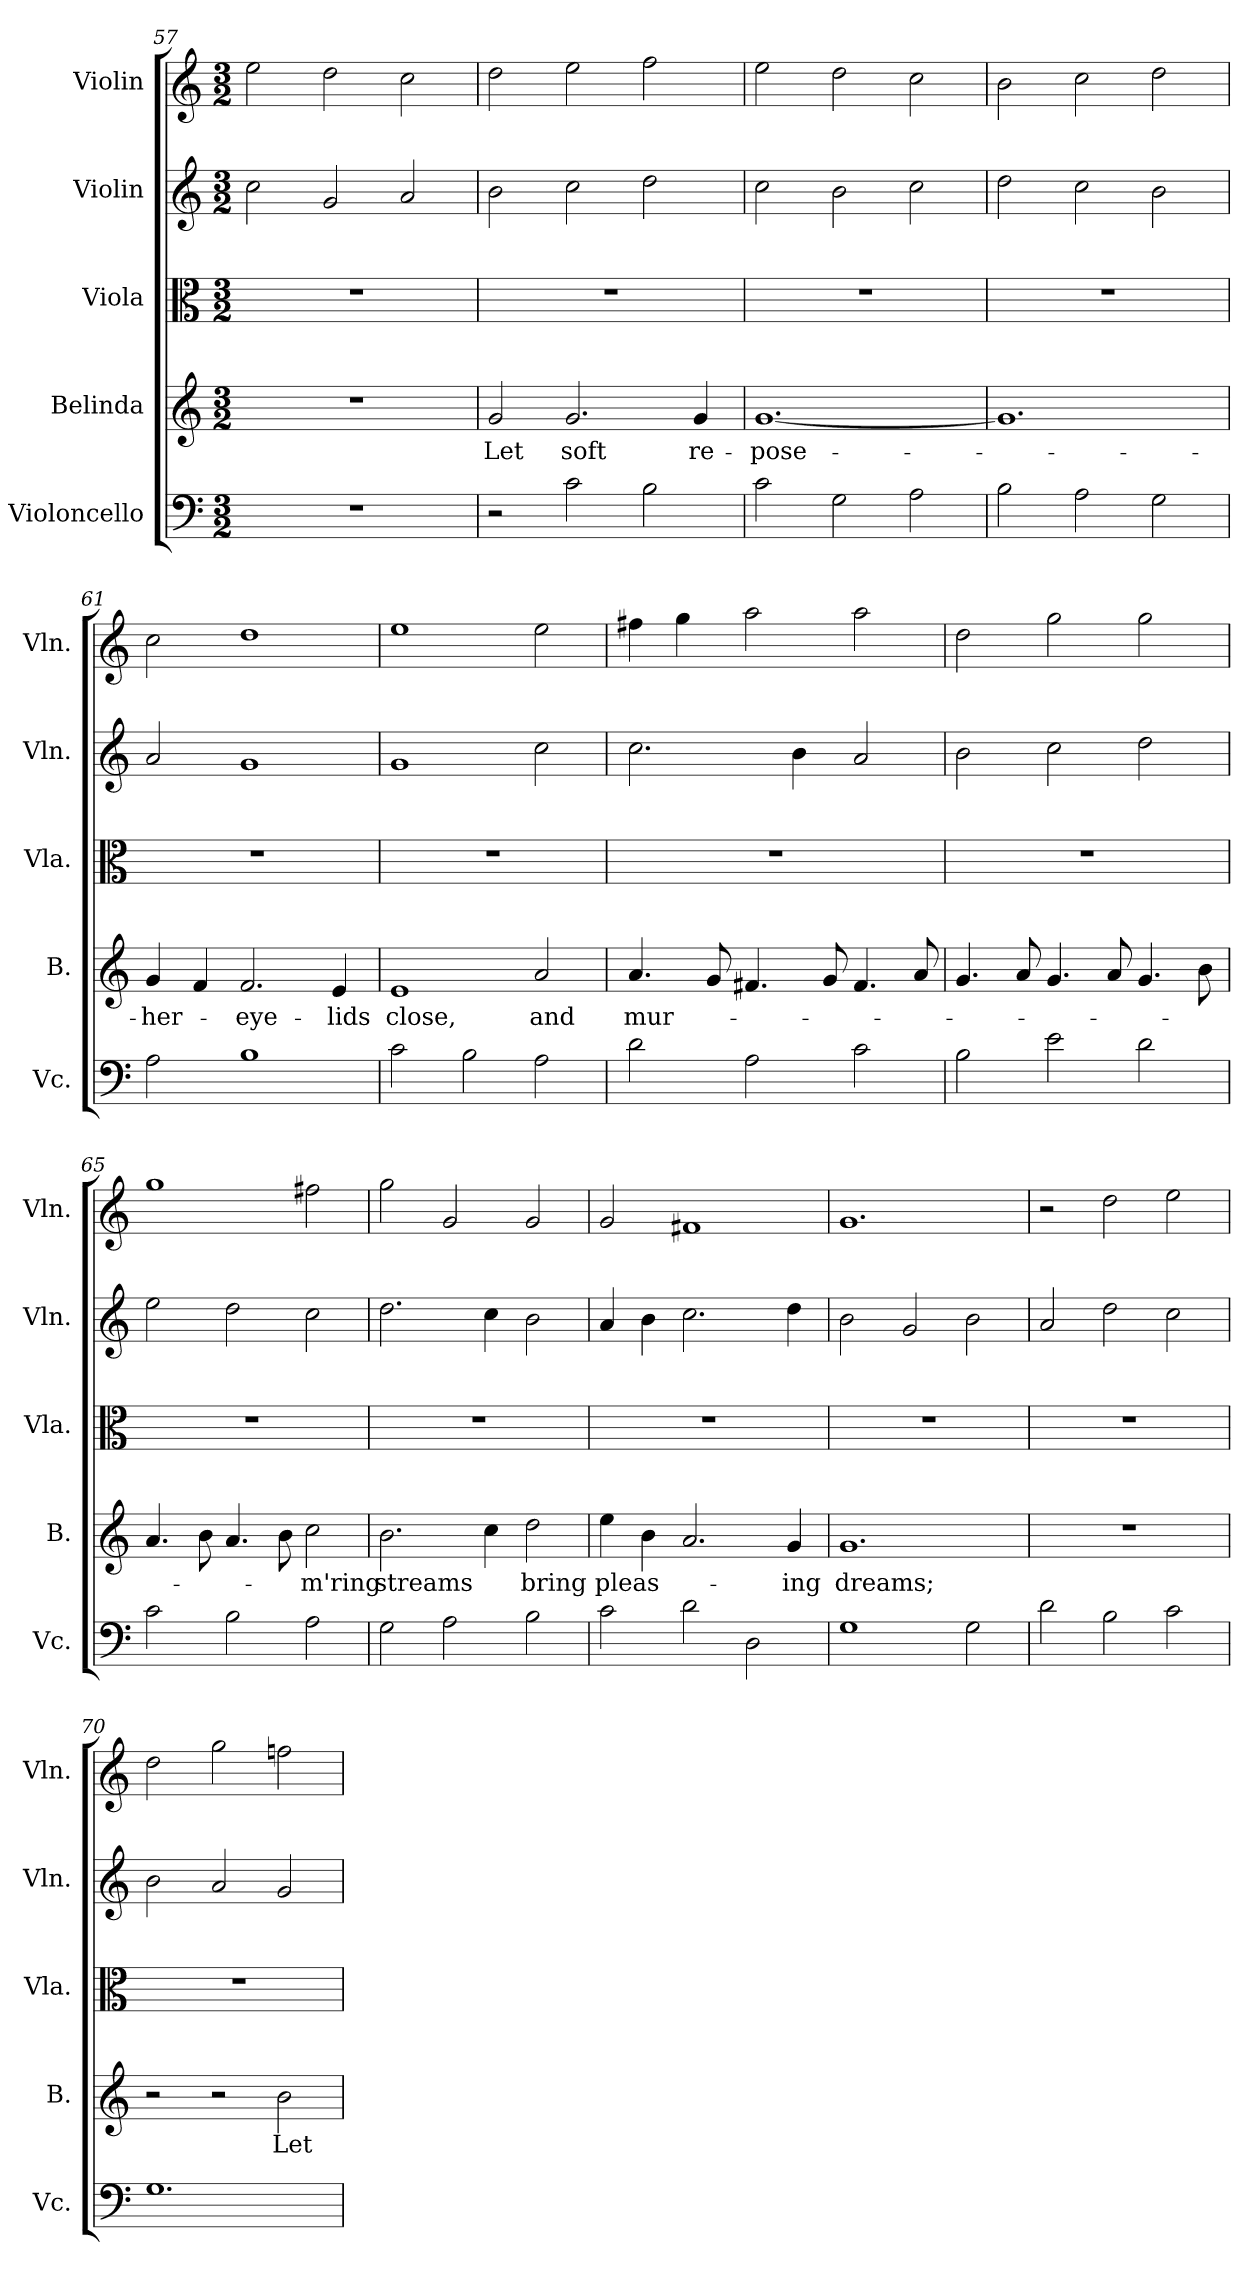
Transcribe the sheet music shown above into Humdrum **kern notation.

**kern	**kern	**text	**kern	**kern	**kern
*part5	*part4	*part4	*part3	*part2	*part1
*staff5	*staff4	*staff4	*staff3	*staff2	*staff1
*I"Violoncello	*I"Belinda	*	*I"Viola	*I"Violin	*I"Violin
*I'Vc.	*I'B.	*	*I'Vla.	*I'Vln.	*I'Vln.
*clefF4	*clefG2	*	*clefC3	*clefG2	*clefG2
*k[]	*k[]	*	*k[]	*k[]	*k[]
*M3/2	*M3/2	*	*M3/2	*M3/2	*M3/2
=57	=57	=57	=57	=57	=57
1.r	1.r	.	1.r	2cc\	2ee\
.	.	.	.	2g/	2dd\
.	.	.	.	2a/	2cc\
=58	=58	=58	=58	=58	=58
!	!	!LO:LY:b	!	!	!
2r	2g/	Let	1.r	2b\	2dd\
!	!	!LO:LY:b	!	!	!
2c\	2.g/	soft	.	2cc\	2ee\
2B\	.	.	.	2dd\	2ff\
!	!	!LO:LY:b	!	!	!
.	4g/	re-	.	.	.
=59	=59	=59	=59	=59	=59
!	!	!LO:LY:b	!	!	!
2c\	[1.g	-pose-	1.r	2cc\	2ee\
2G\	.	.	.	2b\	2dd\
2A\	.	.	.	2cc\	2cc\
=60	=60	=60	=60	=60	=60
2B\	1.g]	.	1.r	2dd\	2b\
2A\	.	.	.	2cc\	2cc\
2G\	.	.	.	2b\	2dd\
!!LO:PB:g=z
=61	=61	=61	=61	=61	=61
!	!	!LO:LY:b	!	!	!
2A\	4g/	-her-	1.r	2a/	2cc\
.	4f/	.	.	.	.
!	!	!LO:LY:b	!	!	!
1B	2.f/	-eye-	.	1g	1dd
!	!	!LO:LY:b	!	!	!
.	4e/	-lids	.	.	.
=62	=62	=62	=62	=62	=62
!	!	!LO:LY:b	!	!	!
2c\	1e	close,	1.r	1g	1ee
2B\	.	.	.	.	.
!	!	!LO:LY:b	!	!	!
2A\	2a/	and	.	2cc\	2ee\
=63	=63	=63	=63	=63	=63
!	!	!LO:LY:b	!	!	!
2d\	4.a/	mur-	1.r	2.cc\	4ff#X\
.	.	.	.	.	4gg\
.	8g/	.	.	.	.
2A\	4.f#X/	.	.	.	2aa\
.	.	.	.	4b\	.
.	8g/	.	.	.	.
2c\	4.f#/	.	.	2a/	2aa\
.	8a/	.	.	.	.
=64	=64	=64	=64	=64	=64
2B\	4.g/	.	1.r	2b\	2dd\
.	8a/	.	.	.	.
2e\	4.g/	.	.	2cc\	2gg\
.	8a/	.	.	.	.
2d\	4.g/	.	.	2dd\	2gg\
.	8b\	.	.	.	.
=65	=65	=65	=65	=65	=65
2c\	4.a/	.	1.r	2ee\	1gg
.	8b\	.	.	.	.
2B\	4.a/	.	.	2dd\	.
.	8b\	.	.	.	.
!	!	!LO:LY:b	!	!	!
2A\	2cc\	-m'ring	.	2cc\	2ff#X\
!!LO:LB:g=z
=66	=66	=66	=66	=66	=66
!	!	!LO:LY:b	!	!	!
2G\	2.b\	streams	1.r	2.dd\	2gg\
2A\	.	.	.	.	2g/
.	4cc\	.	.	4cc\	.
!	!	!LO:LY:b	!	!	!
2B\	2dd\	bring	.	2b\	2g/
=67	=67	=67	=67	=67	=67
!	!	!LO:LY:b	!	!	!
2c\	4ee\	pleas-	1.r	4a/	2g/
.	4b\	.	.	4b\	.
2d\	2.a/	.	.	2.cc\	1f#X
2D\	.	.	.	.	.
!	!	!LO:LY:b	!	!	!
.	4g/	-ing	.	4dd\	.
=68	=68	=68	=68	=68	=68
!	!	!LO:LY:b	!	!	!
1G	1.g	dreams;	1.r	2b\	1.g
.	.	.	.	2g/	.
2G\	.	.	.	2b\	.
=69	=69	=69	=69	=69	=69
2d\	1.r	.	1.r	2a/	2r
2B\	.	.	.	2dd\	2dd\
2c\	.	.	.	2cc\	2ee\
=70	=70	=70	=70	=70	=70
1.G	2r	.	1.r	2b\	2dd\
.	2r	.	.	2a/	2gg\
!	!	!LO:LY:b	!	!	!
.	2b\	Let	.	2g/	2ffn\
=	=	=	=	=	=
*-	*-	*-	*-	*-	*-
